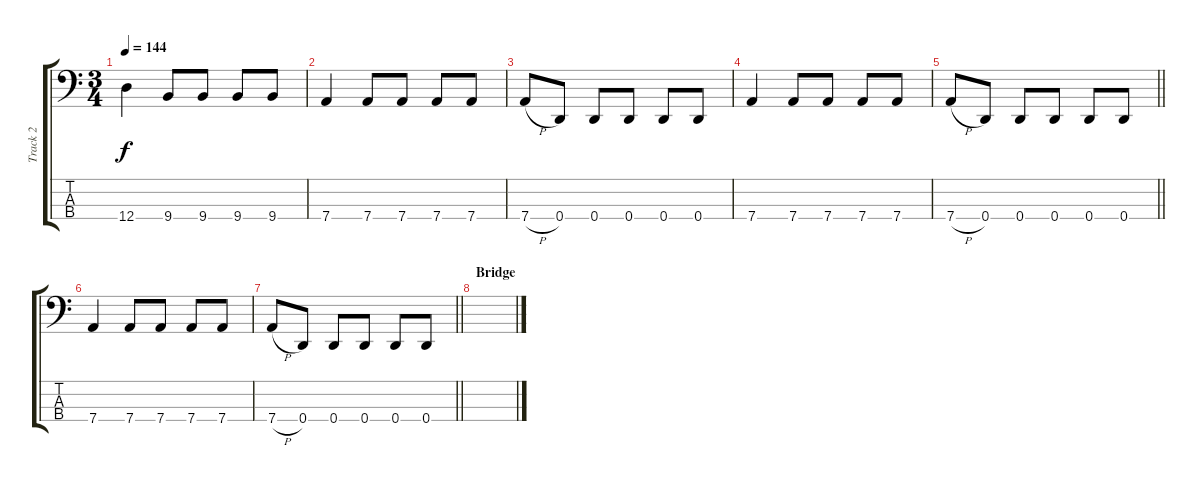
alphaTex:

\track ("Track 2" "Track 2") {instrument electricbasspick}
\staff {score tabs}
\tuning (G2 D2 A1 D1) {hide}
\ts (3 4)
\tempo 144
\clef f4
\ks c
12.4.4{dy f} 9.4.8 9.4.8 9.4.8 9.4.8 |
7.4.4 7.4.8 7.4.8 7.4.8 7.4.8 |
7.4{h}.8 0.4.8 0.4.8 0.4.8 0.4.8 0.4.8 |
7.4.4 7.4.8 7.4.8 7.4.8 7.4.8 |
\barLineRight lightlight
7.4{h}.8 0.4.8 0.4.8 0.4.8 0.4.8 0.4.8 |
7.4.4 7.4.8 7.4.8 7.4.8 7.4.8 |
\barLineRight lightlight
7.4{h}.8 0.4.8 0.4.8 0.4.8 0.4.8 0.4.8 |
\section ("" "Bridge")
